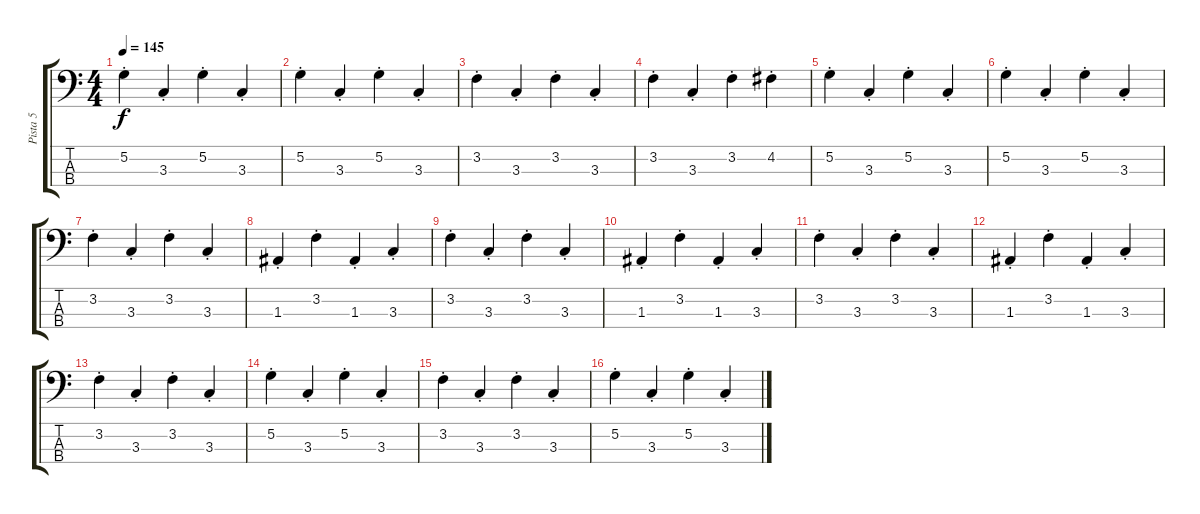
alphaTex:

\track ("Pista 5" "Pista 5") {instrument electricbassfinger}
\staff {score tabs}
\tuning (G2 D2 A1 E1) {hide}
\ts (4 4)
\tempo 145
\clef f4
\ks c
5.2{st}.4{dy f} 3.3{st}.4 5.2{st}.4 3.3{st}.4 |
5.2{st}.4 3.3{st}.4 5.2{st}.4 3.3{st}.4 |
3.2{st}.4 3.3{st}.4 3.2{st}.4 3.3{st}.4 |
3.2{st}.4 3.3{st}.4 3.2{st}.4 4.2{st}.4 |
5.2{st}.4 3.3{st}.4 5.2{st}.4 3.3{st}.4 |
5.2{st}.4 3.3{st}.4 5.2{st}.4 3.3{st}.4 |
3.2{st}.4 3.3{st}.4 3.2{st}.4 3.3{st}.4 |
1.3{st}.4 3.2{st}.4 1.3{st}.4 3.3{st}.4 |
3.2{st}.4 3.3{st}.4 3.2{st}.4 3.3{st}.4 |
1.3{st}.4 3.2{st}.4 1.3{st}.4 3.3{st}.4 |
3.2{st}.4 3.3{st}.4 3.2{st}.4 3.3{st}.4 |
1.3{st}.4 3.2{st}.4 1.3{st}.4 3.3{st}.4 |
3.2{st}.4 3.3{st}.4 3.2{st}.4 3.3{st}.4 |
5.2{st}.4 3.3{st}.4 5.2{st}.4 3.3{st}.4 |
3.2{st}.4 3.3{st}.4 3.2{st}.4 3.3{st}.4 |
5.2{st}.4 3.3{st}.4 5.2{st}.4 3.3{st}.4
